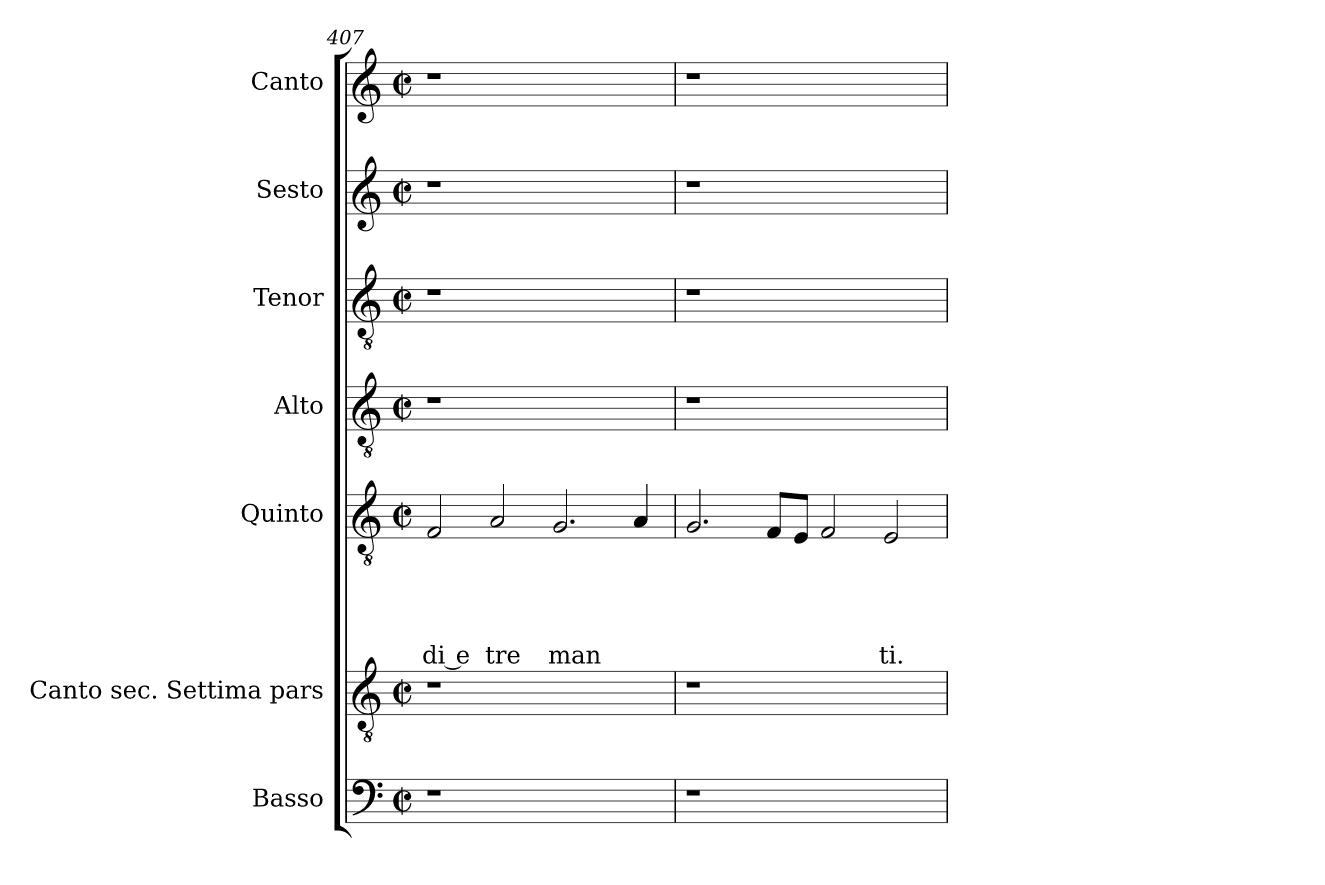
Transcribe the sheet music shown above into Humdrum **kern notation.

**kern	**kern	**kern	**text	**text	**text	**text	**text	**kern	**kern	**kern	**kern
*part7	*part6	*part5	*part5	*part5	*part5	*part5	*part5	*part4	*part3	*part2	*part1
*staff7	*staff6	*staff5	*staff5	*staff5	*staff5	*staff5	*staff5	*staff4	*staff3	*staff2	*staff1
*I"Basso	*I"Canto sec. Settima pars	*I"Quinto	*	*	*	*	*	*I"Alto	*I"Tenor	*I"Sesto	*I"Canto
*	*	*I'Quinto	*	*	*	*	*	*I'Alto	*I'Tenor	*I'Sesto	*I'Canto
*clefF4	*clefGv2	*clefGv2	*	*	*	*	*	*clefGv2	*clefGv2	*clefG2	*clefG2
*k[]	*k[]	*k[]	*	*	*	*	*	*k[]	*k[]	*k[]	*k[]
*C:	*C:	*C:	*	*	*	*	*	*C:	*C:	*C:	*C:
*M2/2	*M2/2	*M2/2	*	*	*	*	*	*M2/2	*M2/2	*M2/2	*M2/2
*met(c|)	*met(c|)	*met(c|)	*	*	*	*	*	*met(c|)	*met(c|)	*met(c|)	*met(c|)
=407	=407	=407	=407	=407	=407	=407	=407	=407	=407	=407	=407
!	!	!	!	!	!	!	!LO:LY:b:rj	!	!	!	!
1r	1r	2F/	.	.	.	.	di e	1r	1r	1r	1r
!	!	!	!	!	!	!	!LO:LY:b	!	!	!	!
.	.	2A/	.	.	.	.	tre	.	.	.	.
!	!	!	!	!	!	!	!LO:LY:b	!	!	!	!
1ryy	1ryy	2.G/	.	.	.	.	man	1ryy	1ryy	1ryy	1ryy
.	.	4A/	.	.	.	.	.	.	.	.	.
=408	=408	=408	=408	=408	=408	=408	=408	=408	=408	=408	=408
1r	1r	2.G/	.	.	.	.	.	1r	1r	1r	1r
.	.	8F/L	.	.	.	.	.	.	.	.	.
.	.	8E/J	.	.	.	.	.	.	.	.	.
1ryy	1ryy	2F/	.	.	.	.	.	1ryy	1ryy	1ryy	1ryy
!	!	!	!	!	!	!	!LO:LY:b	!	!	!	!
.	.	2E/	.	.	.	.	ti.	.	.	.	.
=	=	=	=	=	=	=	=	=	=	=	=
*-	*-	*-	*-	*-	*-	*-	*-	*-	*-	*-	*-
